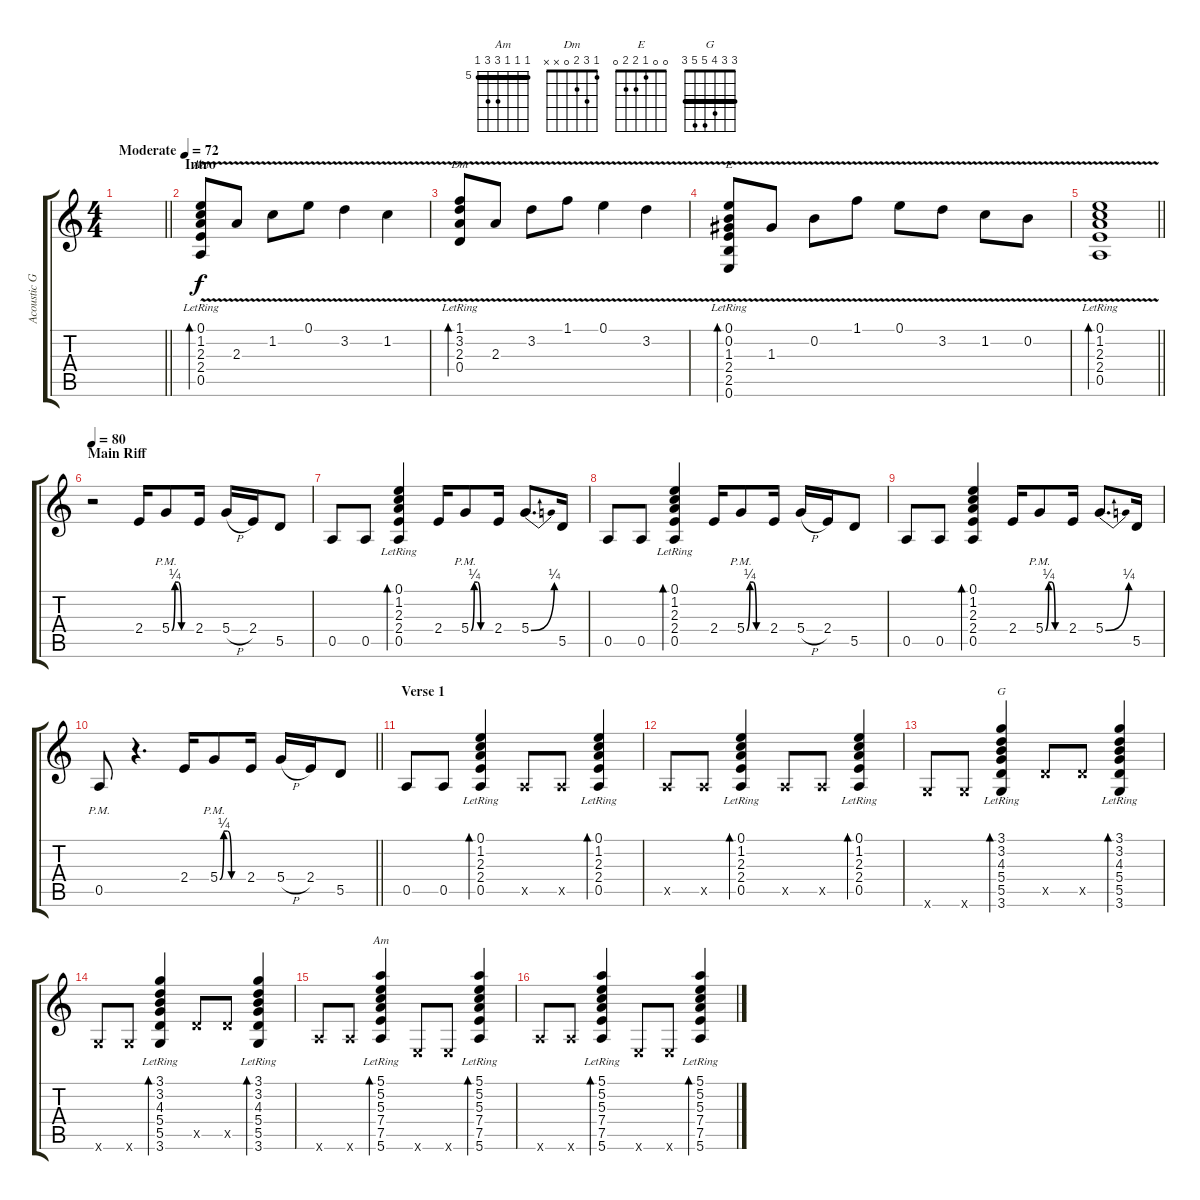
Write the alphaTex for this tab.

\track ("Acoustic Guitar" "Acoustic G") {instrument acousticguitarsteel}
\staff {score tabs}
\tuning (E4 B3 G3 D3 A2 E2) {hide}
\chord ("Am" 0 1 2 2 0 x)
\chord ("Dm" 1 3 2 0 x x)
\chord ("E" 0 0 1 2 2 0)
\chord ("G" 3 3 4 5 5 3) {barre 3}
\chord ("Am" 5 5 5 7 7 5) {firstfret 5 barre 5}
\ts (4 4)
\tempo (72 "Moderate")
\clef g2
\barLineRight lightlight
\ks c
|
\section ("" "Intro")
(0.1{v lr} 1.2{v} 2.3{v lr} 2.4{v lr} 0.5{v lr}).8{bd 480 ch "Am"} 2.3{v}.8 1.2{v}.8 0.1{v}.8 3.2{v}.4 1.2{v}.4 |
(1.1{v lr} 3.2{v} 2.3{v} 0.4{v lr}).8{bd 480 ch "Dm"} 2.3{v}.8 3.2{v}.8 1.1{v}.8 0.1{v}.4 3.2{v}.4 |
(0.1{v lr} 0.2{v lr} 1.3{v lr} 2.4{v} 2.5{v} 0.6{v}).8{bd 480 ch "E"} 1.3{v}.8 0.2{v}.8 1.1{v}.8 0.1{v}.8 3.2{v}.8 1.2{v}.8 0.2{v}.8 |
\barLineRight lightlight
(0.1{v lr} 1.2{v lr} 2.3{v lr} 2.4{v} 0.5{v}).1{bd 480} |
\section ("" "Main Riff")
\tempo 80
r.2 2.4.16 5.4{be (custom 0 0 10 1 20 1 30 0 60 0) pm}.8 2.4.16 5.4{h}.16 2.4.16 5.5.8 |
0.5.8 0.5.8 (0.1{lr} 1.2 2.3 2.4 0.5).4{bd 30} 2.4.16 5.4{be (custom 0 0 10 1 20 1 30 0 60 0) pm}.8 2.4.16 5.4{be (bend 0 0 60 1)}.8{d} 5.5.16 |
0.5.8 0.5.8 (0.1{lr} 1.2 2.3 2.4 0.5).4{bd 30} 2.4.16 5.4{be (custom 0 0 10 1 20 1 30 0 60 0) pm}.8 2.4.16 5.4{h}.16 2.4.16 5.5.8 |
0.5.8 0.5.8 (0.1 1.2 2.3 2.4 0.5).4{bd 30} 2.4.16 5.4{be (custom 0 0 10 1 20 1 30 0 60 0) pm}.8 2.4.16 5.4{be (bend 0 0 60 1)}.8{d} 5.5.16 |
\barLineRight lightlight
0.5{pm}.8 r.4{d} 2.4.16 5.4{be (custom 0 0 10 1 20 1 30 0 60 0) pm}.8 2.4.16 5.4{h}.16 2.4.16 5.5.8 |
\section ("" "Verse 1")
0.5.8 0.5.8 (0.1{lr} 1.2{lr} 2.3{lr} 2.4 0.5).4{bd 30} 0.5{x}.8 0.5{x}.8 (0.1{lr} 1.2{lr} 2.3{lr} 2.4 0.5).4{bd 30} |
0.5{x}.8 0.5{x}.8 (0.1{lr} 1.2{lr} 2.3{lr} 2.4 0.5).4{bd 30} 0.5{x}.8 0.5{x}.8 (0.1{lr} 1.2{lr} 2.3{lr} 2.4 0.5).4{bd 30} |
3.6{x}.8 3.6{x}.8 (3.1{lr} 3.2{lr} 4.3{lr} 5.4 5.5 3.6).4{bd 30 ch "G"} 5.5{x}.8 5.5{x}.8 (3.1{lr} 3.2{lr} 4.3{lr} 5.4 5.5 3.6).4{bd 30} |
3.6{x}.8 3.6{x}.8 (3.1{lr} 3.2{lr} 4.3{lr} 5.4 5.5 3.6).4{bd 30} 5.5{x}.8 5.5{x}.8 (3.1{lr} 3.2{lr} 4.3{lr} 5.4 5.5 3.6).4{bd 30} |
5.6{x}.8 5.6{x}.8 (5.1{lr} 5.2{lr} 5.3{lr} 7.4 7.5 5.6).4{bd 30 ch "Am"} 0.6{x}.8 0.6{x}.8 (5.1{lr} 5.2{lr} 5.3{lr} 7.4 7.5 5.6).4{bd 30} |
5.6{x}.8 5.6{x}.8 (5.1{lr} 5.2{lr} 5.3{lr} 7.4 7.5 5.6).4{bd 30} 0.6{x}.8 0.6{x}.8 (5.1{lr} 5.2{lr} 5.3{lr} 7.4 7.5 5.6).4{bd 30}
